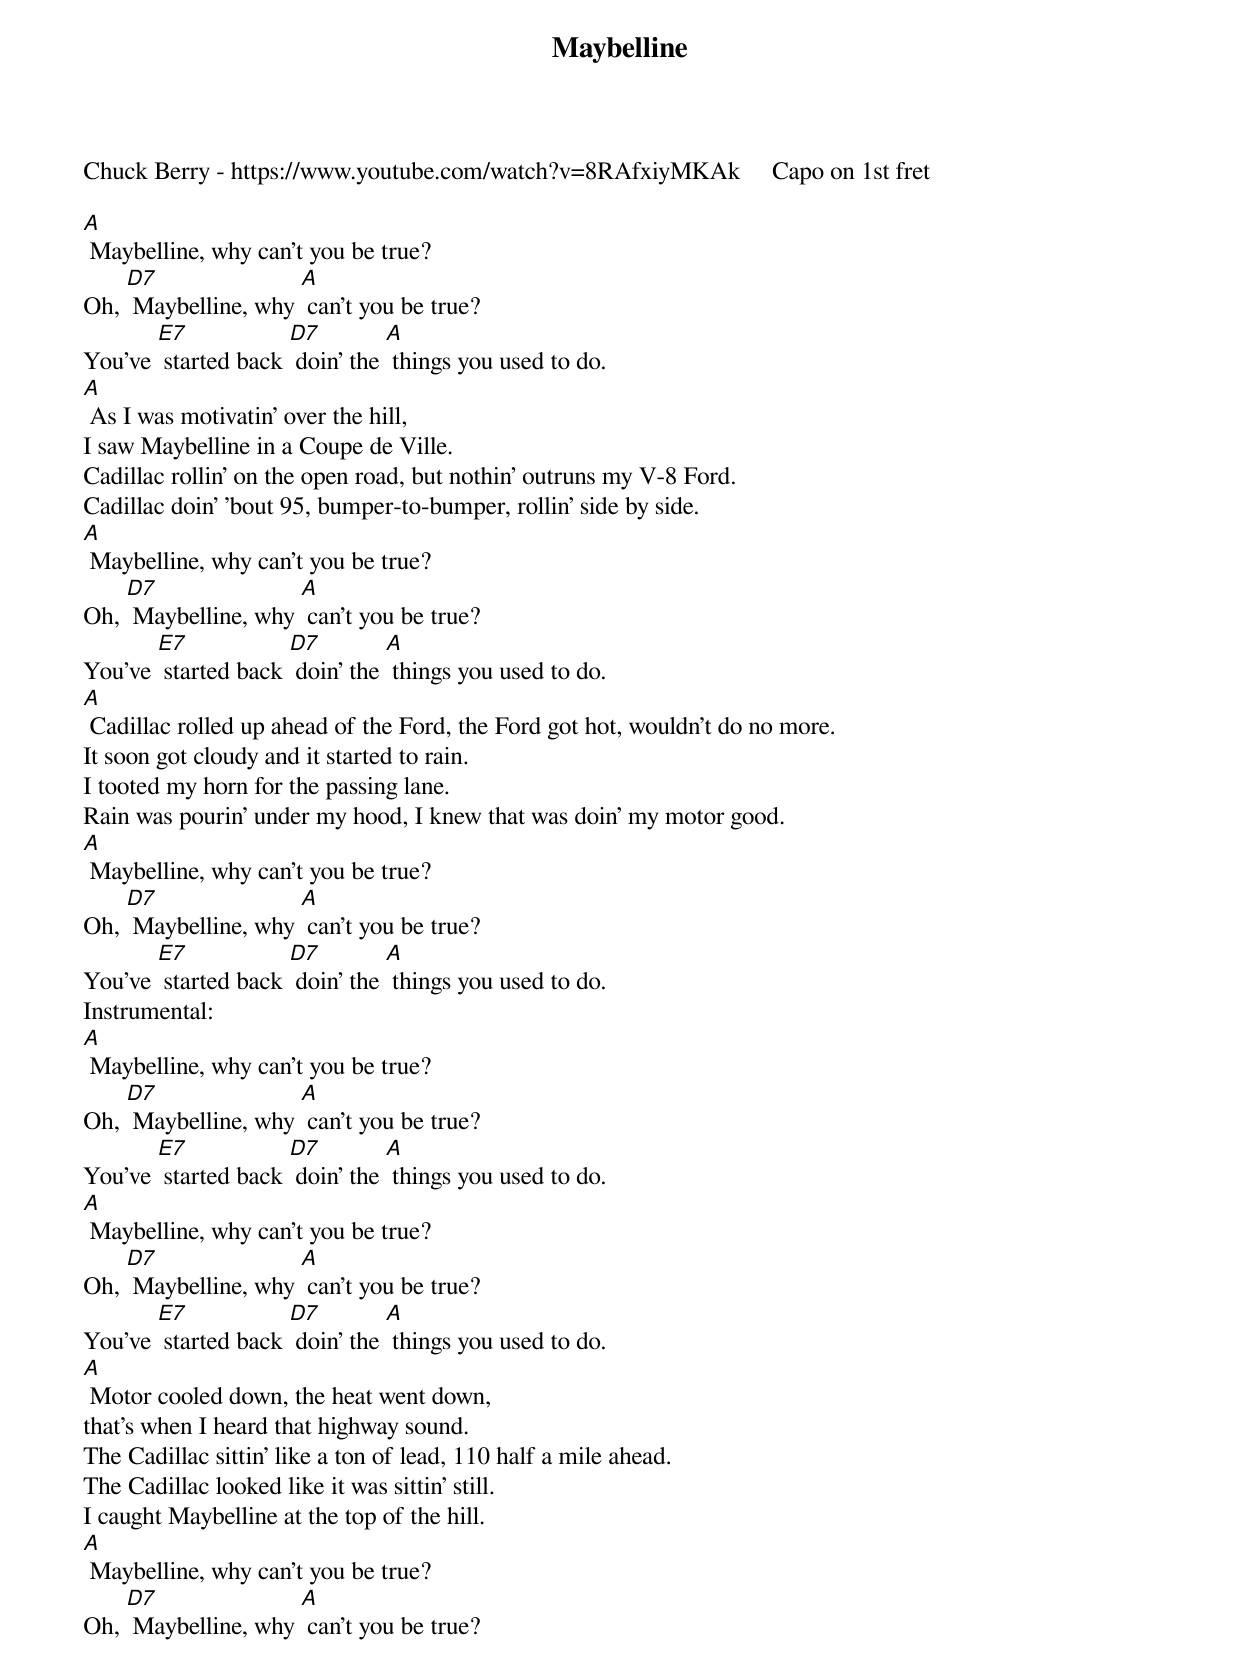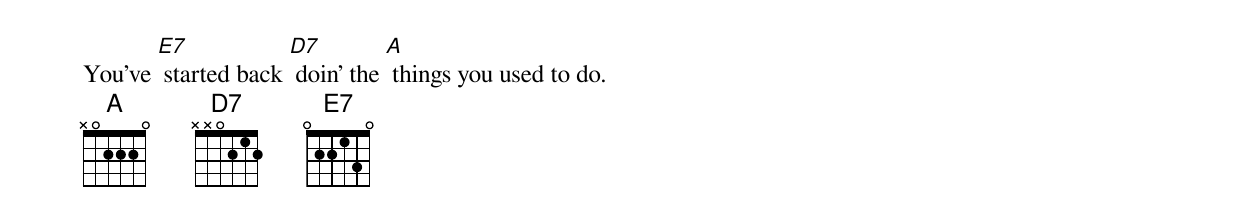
{t: Maybelline }
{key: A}
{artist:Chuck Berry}
Chuck Berry - https://www.youtube.com/watch?v=8RAfxiyMKAk     Capo on 1st fret
{c: }

[A] Maybelline, why can't you be true?
Oh, [D7] Maybelline, why [A] can't you be true?
You've [E7] started back [D7] doin' the [A] things you used to do.
{c: }
[A] As I was motivatin' over the hill,
I saw Maybelline in a Coupe de Ville.
Cadillac rollin' on the open road, but nothin' outruns my V-8 Ford.
Cadillac doin' 'bout 95, bumper-to-bumper, rollin' side by side.
{c: }
[A] Maybelline, why can't you be true?
Oh, [D7] Maybelline, why [A] can't you be true?
You've [E7] started back [D7] doin' the [A] things you used to do.
{c: }
[A] Cadillac rolled up ahead of the Ford, the Ford got hot, wouldn't do no more.
It soon got cloudy and it started to rain.
I tooted my horn for the passing lane.
Rain was pourin' under my hood, I knew that was doin' my motor good.
{c: }
[A] Maybelline, why can't you be true?
Oh, [D7] Maybelline, why [A] can't you be true?
You've [E7] started back [D7] doin' the [A] things you used to do.
{c: }
Instrumental:
[A] Maybelline, why can't you be true?
Oh, [D7] Maybelline, why [A] can't you be true?
You've [E7] started back [D7] doin' the [A] things you used to do.
{c: }
[A] Maybelline, why can't you be true?
Oh, [D7] Maybelline, why [A] can't you be true?
You've [E7] started back [D7] doin' the [A] things you used to do.
{c: }
[A] Motor cooled down, the heat went down,
that's when I heard that highway sound.
The Cadillac sittin' like a ton of lead, 110 half a mile ahead.
The Cadillac looked like it was sittin' still.
I caught Maybelline at the top of the hill.
{c: }
[A] Maybelline, why can't you be true?
Oh, [D7] Maybelline, why [A] can't you be true?
You've [E7] started back [D7] doin' the [A] things you used to do.
